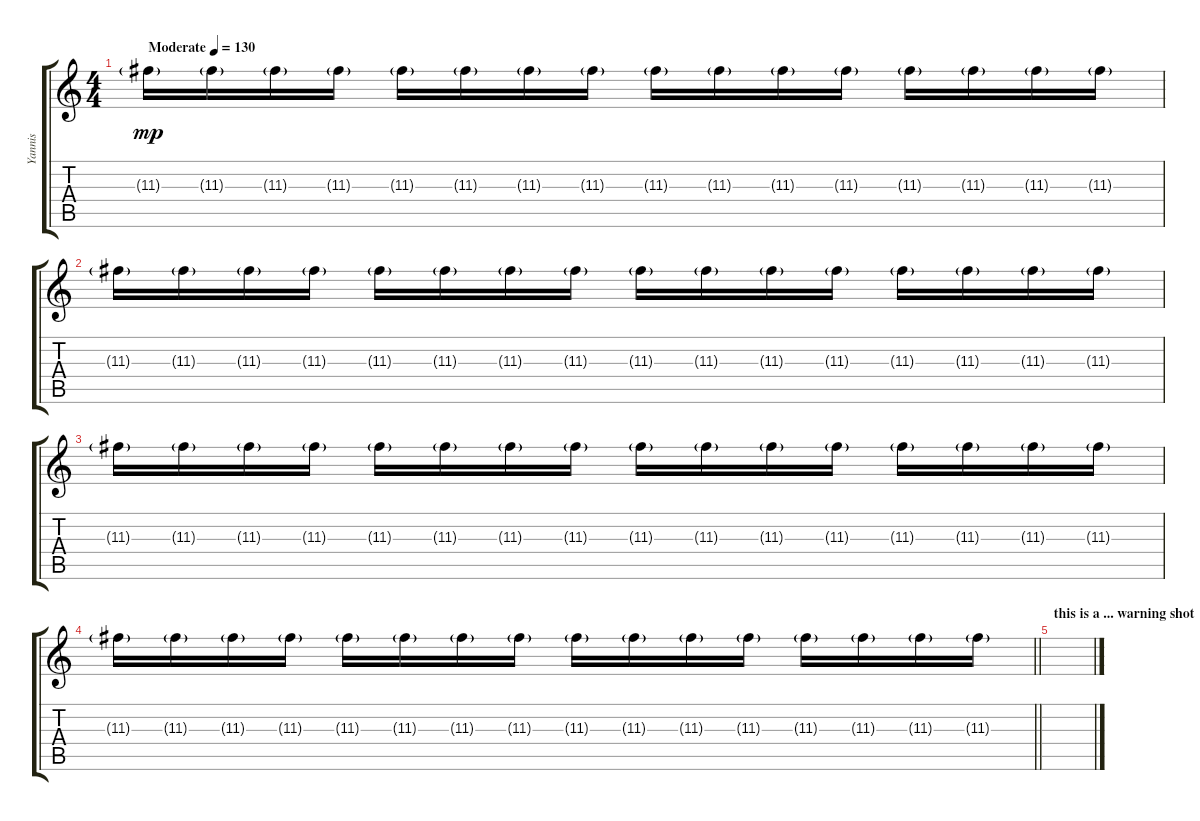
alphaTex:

\track ("Yannis" "Yannis") {instrument electricguitarclean}
\staff {score tabs}
\tuning (E4 B3 G3 D3 A2 E2) {hide}
\ts (4 4)
\tempo (130 "Moderate")
\clef g2
\ks c
11.3{g}.16{dy mp instrument electricguitarclean} 11.3{g}.16 11.3{g}.16 11.3{g}.16 11.3{g}.16 11.3{g}.16 11.3{g}.16 11.3{g}.16 11.3{g}.16 11.3{g}.16 11.3{g}.16 11.3{g}.16 11.3{g}.16 11.3{g}.16 11.3{g}.16 11.3{g}.16 |
11.3{g}.16 11.3{g}.16 11.3{g}.16 11.3{g}.16 11.3{g}.16 11.3{g}.16 11.3{g}.16 11.3{g}.16 11.3{g}.16 11.3{g}.16 11.3{g}.16 11.3{g}.16 11.3{g}.16 11.3{g}.16 11.3{g}.16 11.3{g}.16 |
11.3{g}.16 11.3{g}.16 11.3{g}.16 11.3{g}.16 11.3{g}.16 11.3{g}.16 11.3{g}.16 11.3{g}.16 11.3{g}.16 11.3{g}.16 11.3{g}.16 11.3{g}.16 11.3{g}.16 11.3{g}.16 11.3{g}.16 11.3{g}.16 |
\barLineRight lightlight
11.3{g}.16 11.3{g}.16 11.3{g}.16 11.3{g}.16 11.3{g}.16 11.3{g}.16 11.3{g}.16 11.3{g}.16 11.3{g}.16 11.3{g}.16 11.3{g}.16 11.3{g}.16 11.3{g}.16 11.3{g}.16 11.3{g}.16 11.3{g}.16 |
\section ("" "this is a ... warning shot")
